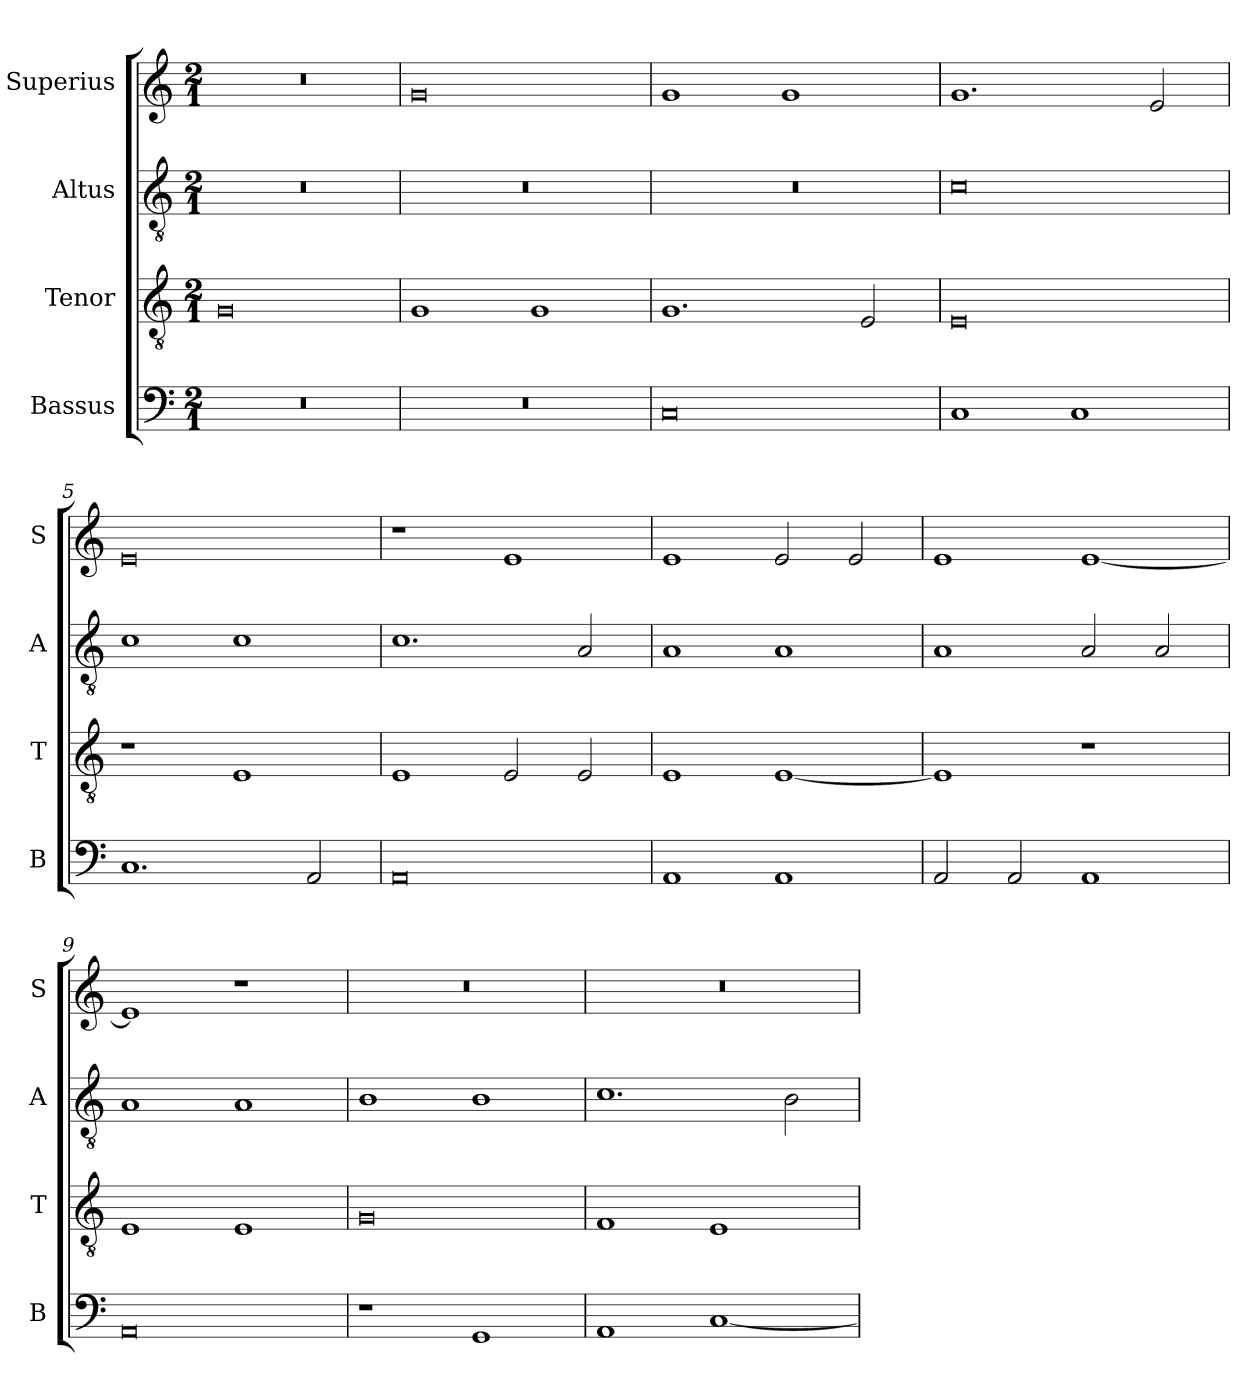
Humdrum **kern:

**kern	**kern	**kern	**kern
*part4	*part3	*part2	*part1
*staff4	*staff3	*staff2	*staff1
*I"Bassus	*I"Tenor	*I"Altus	*I"Superius
*I'B	*I'T	*I'A	*I'S
*clefF4	*clefGv2	*clefGv2	*clefG2
*k[]	*k[]	*k[]	*k[]
*M2/1	*M2/1	*M2/1	*M2/1
=1	=1	=1	=1
0r	0G	0r	0r
=2	=2	=2	=2
0r	1G	0r	0g
.	1G	.	.
=3	=3	=3	=3
0C	1.G	0r	1g
.	.	.	1g
.	2E/	.	.
=4	=4	=4	=4
1C	0E	0c	1.g
1C	.	.	.
.	.	.	2e/
=5	=5	=5	=5
1.C	1r	1c	0e
.	1E	1c	.
2AA/	.	.	.
=6	=6	=6	=6
0AA	1E	1.c	1r
.	2E/	.	1e
.	2E/	2A/	.
=7	=7	=7	=7
1AA	1E	1A	1e
1AA	[1E	1A	2e/
.	.	.	2e/
=8	=8	=8	=8
2AA/	1E]	1A	1e
2AA/	.	.	.
1AA	1r	2A/	[1e
.	.	2A/	.
=9	=9	=9	=9
0AA	1E	1A	1e]
.	1E	1A	1r
=10	=10	=10	=10
1r	0G	1B	0r
1GG	.	1B	.
=11	=11	=11	=11
1AA	1F	1.c	0r
[1C	1E	.	.
.	.	2B\	.
=	=	=	=
*-	*-	*-	*-
